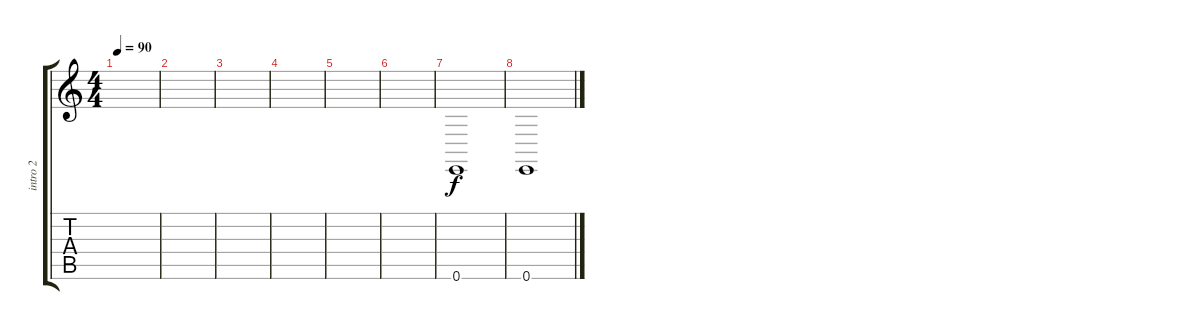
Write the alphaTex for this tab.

\track ("intro 2" "intro 2") {instrument stringensemble1}
\staff {score tabs}
\tuning (E4 B3 G3 D3 A2 E2) {hide}
\ts (4 4)
\tempo 90
\clef g2
\ks c
|
|
|
|
|
|
0.6.1 |
0.6.1
